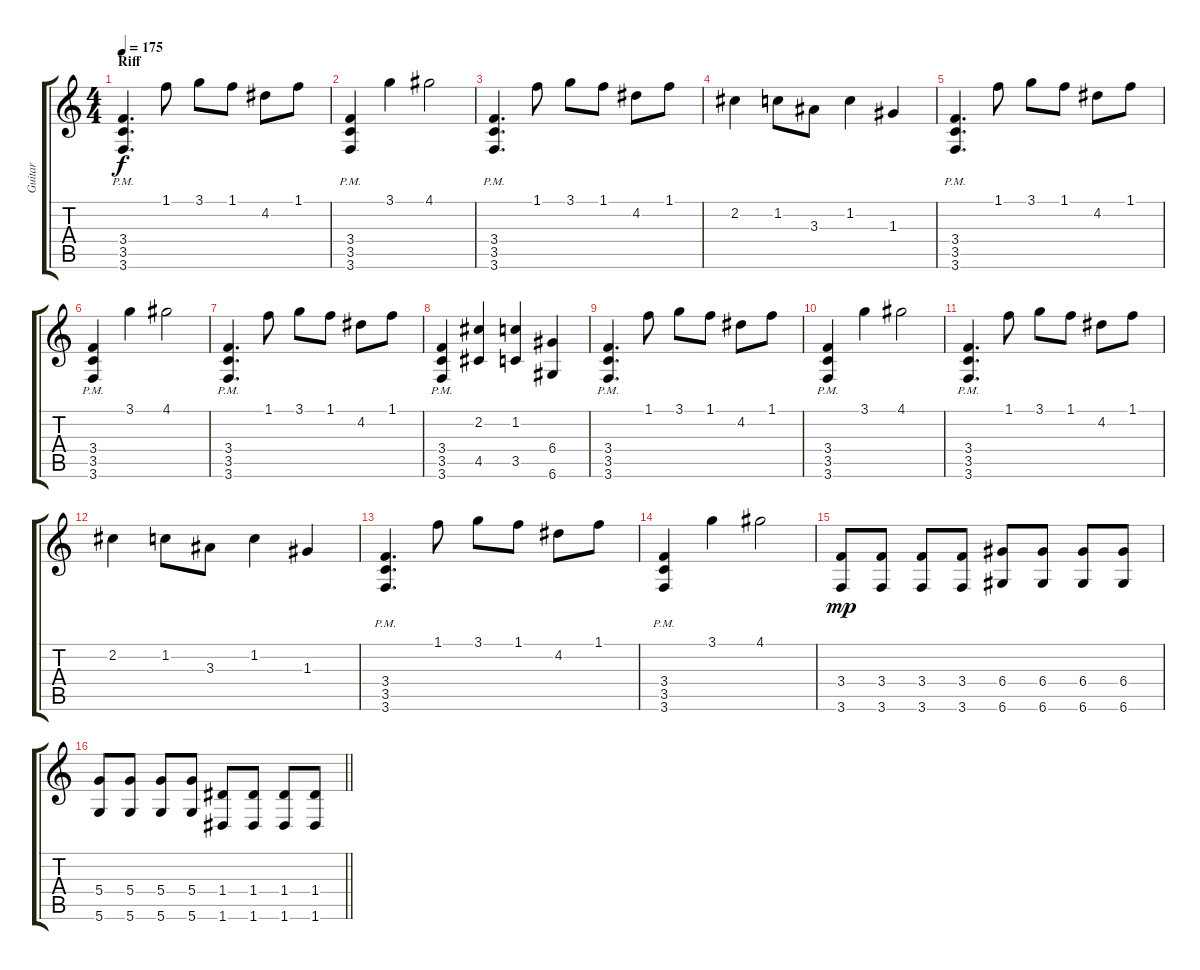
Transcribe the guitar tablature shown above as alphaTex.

\track ("Guitar" "Guitar") {instrument distortionguitar}
\staff {score tabs}
\tuning (E4 B3 G3 D3 A2 D2) {hide}
\ts (4 4)
\section ("" "Riff")
\tempo 175
\clef g2
\ks c
(3.4 3.5{pm} 3.6).4{d dy f} 1.1.8 3.1.8 1.1.8 4.2.8 1.1.8 |
(3.4 3.5 3.6{pm}).4 3.1.4 4.1.2 |
(3.4{pm} 3.5 3.6).4{d} 1.1.8 3.1.8 1.1.8 4.2.8 1.1.8 |
2.2.4 1.2.8 3.3.8 1.2.4 1.3.4 |
(3.4 3.5{pm} 3.6).4{d} 1.1.8 3.1.8 1.1.8 4.2.8 1.1.8 |
(3.4 3.5 3.6{pm}).4 3.1.4 4.1.2 |
(3.4 3.5{pm} 3.6).4{d} 1.1.8 3.1.8 1.1.8 4.2.8 1.1.8 |
(3.4{pm} 3.5 3.6).4 (2.2 4.5).4 (1.2 3.5).4 (6.4 6.6).4 |
(3.4 3.5{pm} 3.6).4{d} 1.1.8 3.1.8 1.1.8 4.2.8 1.1.8 |
(3.4 3.5 3.6{pm}).4 3.1.4 4.1.2 |
(3.4{pm} 3.5 3.6).4{d} 1.1.8 3.1.8 1.1.8 4.2.8 1.1.8 |
2.2.4 1.2.8 3.3.8 1.2.4 1.3.4 |
(3.4 3.5{pm} 3.6).4{d} 1.1.8 3.1.8 1.1.8 4.2.8 1.1.8 |
(3.4 3.5 3.6{pm}).4 3.1.4 4.1.2 |
(3.4 3.6).8{dy mp} (3.4 3.6).8 (3.4 3.6).8 (3.4 3.6).8 (6.4 6.6).8 (6.4 6.6).8 (6.4 6.6).8 (6.4 6.6).8 |
\barLineRight lightlight
(5.4 5.6).8 (5.4 5.6).8 (5.4 5.6).8 (5.4 5.6).8 (1.4 1.6).8 (1.4 1.6).8 (1.4 1.6).8 (1.4 1.6).8
